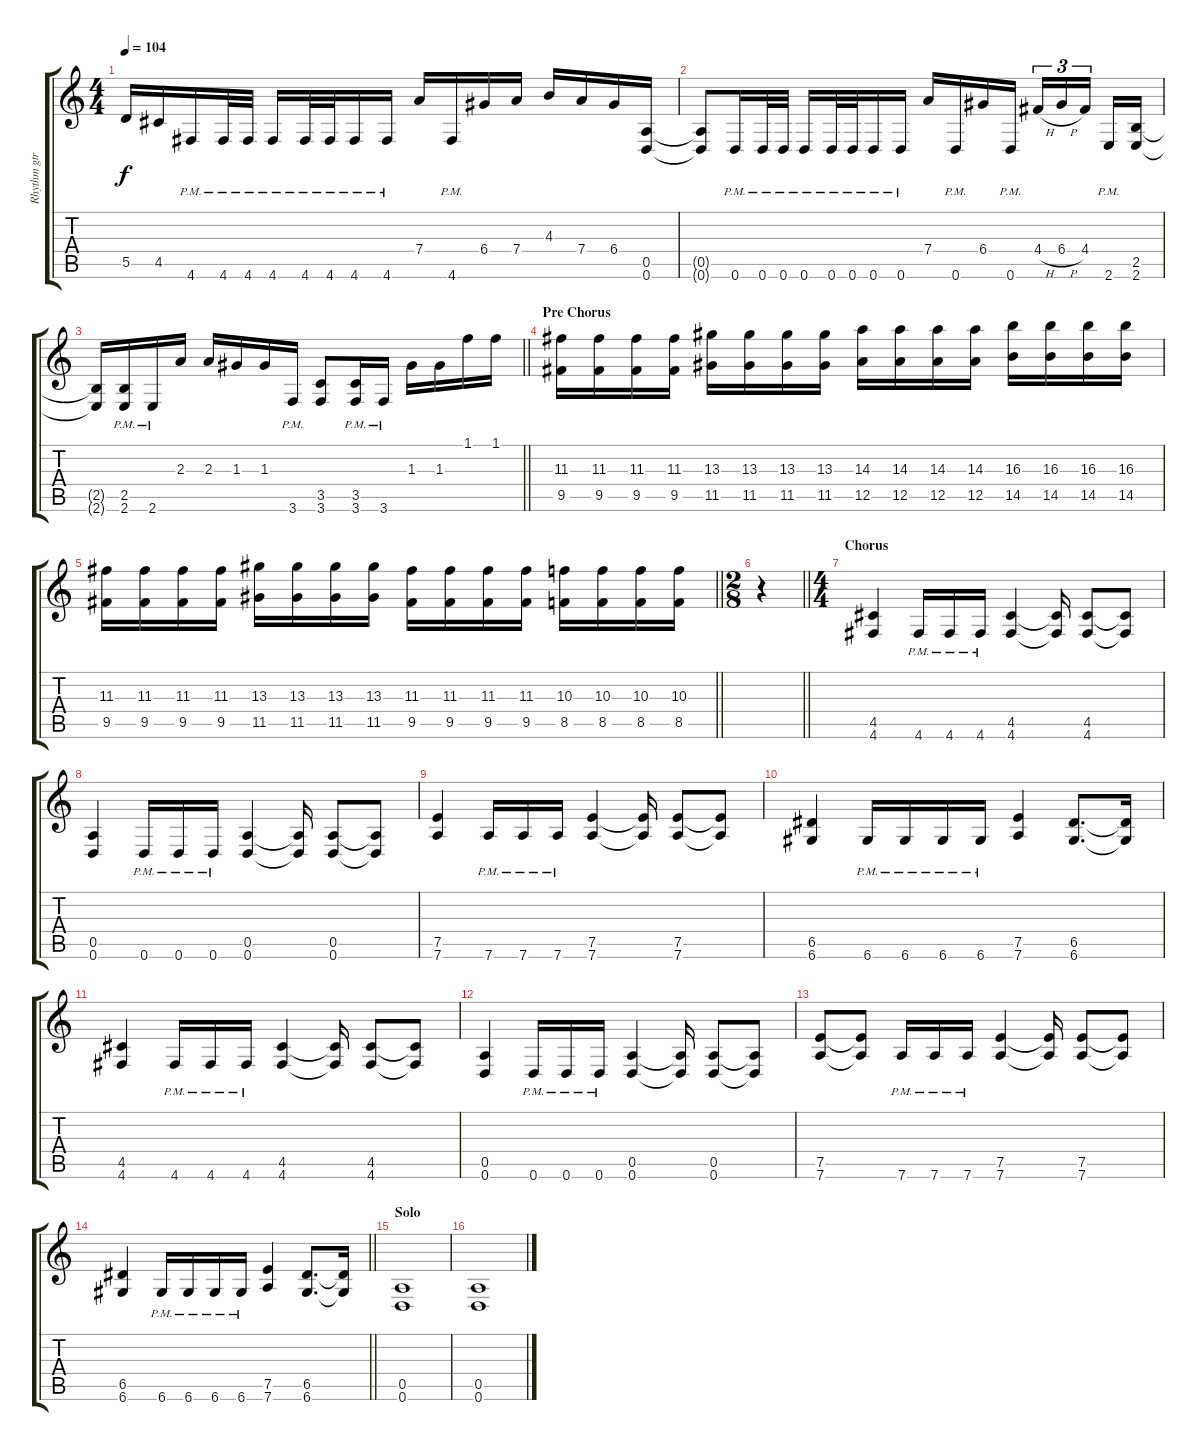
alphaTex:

\track ("Rhythm gtr" "Rhythm gtr") {instrument overdrivenguitar}
\staff {score tabs}
\tuning (E4 B3 G3 D3 A2 D2) {hide}
\ts (4 4)
\tempo 104
\clef g2
\ks c
5.5{t}.16{dy f} 4.5.16 4.6{pm}.16 4.6{pm}.32 4.6{pm}.32 4.6{pm}.16 4.6{pm}.32 4.6{pm}.32 4.6{pm}.16 4.6{pm}.16 7.4.16 4.6{pm}.16 6.4.16 7.4.16 4.3.16 7.4.16 6.4.16 (0.5 0.6).16 |
(0.5{t} 0.6{t}).8 0.6{pm}.16 0.6{pm}.32 0.6{pm}.32 0.6{pm}.16 0.6{pm}.32 0.6{pm}.32 0.6{pm}.16 0.6{pm}.16 7.4.16 0.6{pm}.16 6.4.16 0.6{pm}.16 4.4{h}.16{tu (3 2)} 6.4{h}.16{tu (3 2)} 4.4.16{tu (3 2) beam splitsecondary} 2.6{pm}.16 (2.5 2.6).16 |
\barLineRight lightlight
(2.5{t} 2.6{t}).16 (2.5 2.6{pm}).16 2.6{pm}.16 2.3.16 2.3.16 1.3.16 1.3.16 3.6{pm}.16 (3.5 3.6).8 (3.5 3.6{pm}).16 3.6{pm}.16 1.3.16 1.3.16 1.1.16 1.1.16 |
\section ("" "Pre Chorus")
(11.3 9.5).16{balance 6} (11.3 9.5).16 (11.3 9.5).16 (11.3 9.5).16 (13.3 11.5).16 (13.3 11.5).16 (13.3 11.5).16 (13.3 11.5).16 (14.3 12.5).16 (14.3 12.5).16 (14.3 12.5).16 (14.3 12.5).16 (16.3 14.5).16 (16.3 14.5).16 (16.3 14.5).16 (16.3 14.5).16 |
\barLineRight lightlight
(11.3 9.5).16 (11.3 9.5).16 (11.3 9.5).16 (11.3 9.5).16 (13.3 11.5).16 (13.3 11.5).16 (13.3 11.5).16 (13.3 11.5).16 (11.3 9.5).16 (11.3 9.5).16 (11.3 9.5).16 (11.3 9.5).16 (10.3 8.5).16 (10.3 8.5).16 (10.3 8.5).16 (10.3 8.5).16 |
\ts (2 8)
\barLineRight lightlight
r.4 |
\ts (4 4)
\section ("" "Chorus")
(4.5 4.6).4{balance 0} 4.6{pm}.16 4.6{pm}.16 4.6{pm}.16 (4.5 4.6).4 (4.5{t} 4.6{t}).16 (4.5 4.6).8 (4.5{t} 4.6{t}).8 |
(0.5 0.6).4 0.6{pm}.16 0.6{pm}.16 0.6{pm}.16 (0.5 0.6).4 (0.5{t} 0.6{t}).16 (0.5 0.6).8 (0.5{t} 0.6{t}).8 |
(7.5 7.6).4 7.6{pm}.16 7.6{pm}.16 7.6{pm}.16 (7.5 7.6).4 (7.5{t} 7.6{t}).16 (7.5 7.6).8 (7.5{t} 7.6{t}).8 |
(6.5 6.6).4 6.6{pm}.16 6.6{pm}.16 6.6{pm}.16 6.6{pm}.16 (7.5 7.6).4 (6.5 6.6).8{d} (6.5{t} 6.6{t}).16 |
(4.5 4.6).4 4.6{pm}.16 4.6{pm}.16 4.6{pm}.16 (4.5 4.6).4 (4.5{t} 4.6{t}).16 (4.5 4.6).8 (4.5{t} 4.6{t}).8 |
(0.5 0.6).4 0.6{pm}.16 0.6{pm}.16 0.6{pm}.16 (0.5 0.6).4 (0.5{t} 0.6{t}).16 (0.5 0.6).8 (0.5{t} 0.6{t}).8 |
(7.5 7.6).8 (7.5{t} 7.6{t}).8 7.6{pm}.16 7.6{pm}.16 7.6{pm}.16 (7.5 7.6).4 (7.5{t} 7.6{t}).16 (7.5 7.6).8 (7.5{t} 7.6{t}).8 |
\barLineRight lightlight
(6.5 6.6).4 6.6{pm}.16 6.6{pm}.16 6.6{pm}.16 6.6{pm}.16 (7.5 7.6).4 (6.5 6.6).8{d balance 8} (6.5{t} 6.6{t}).16 |
\section ("" "Solo")
(0.5 0.6).1{balance 8} |
(0.5 0.6).1
